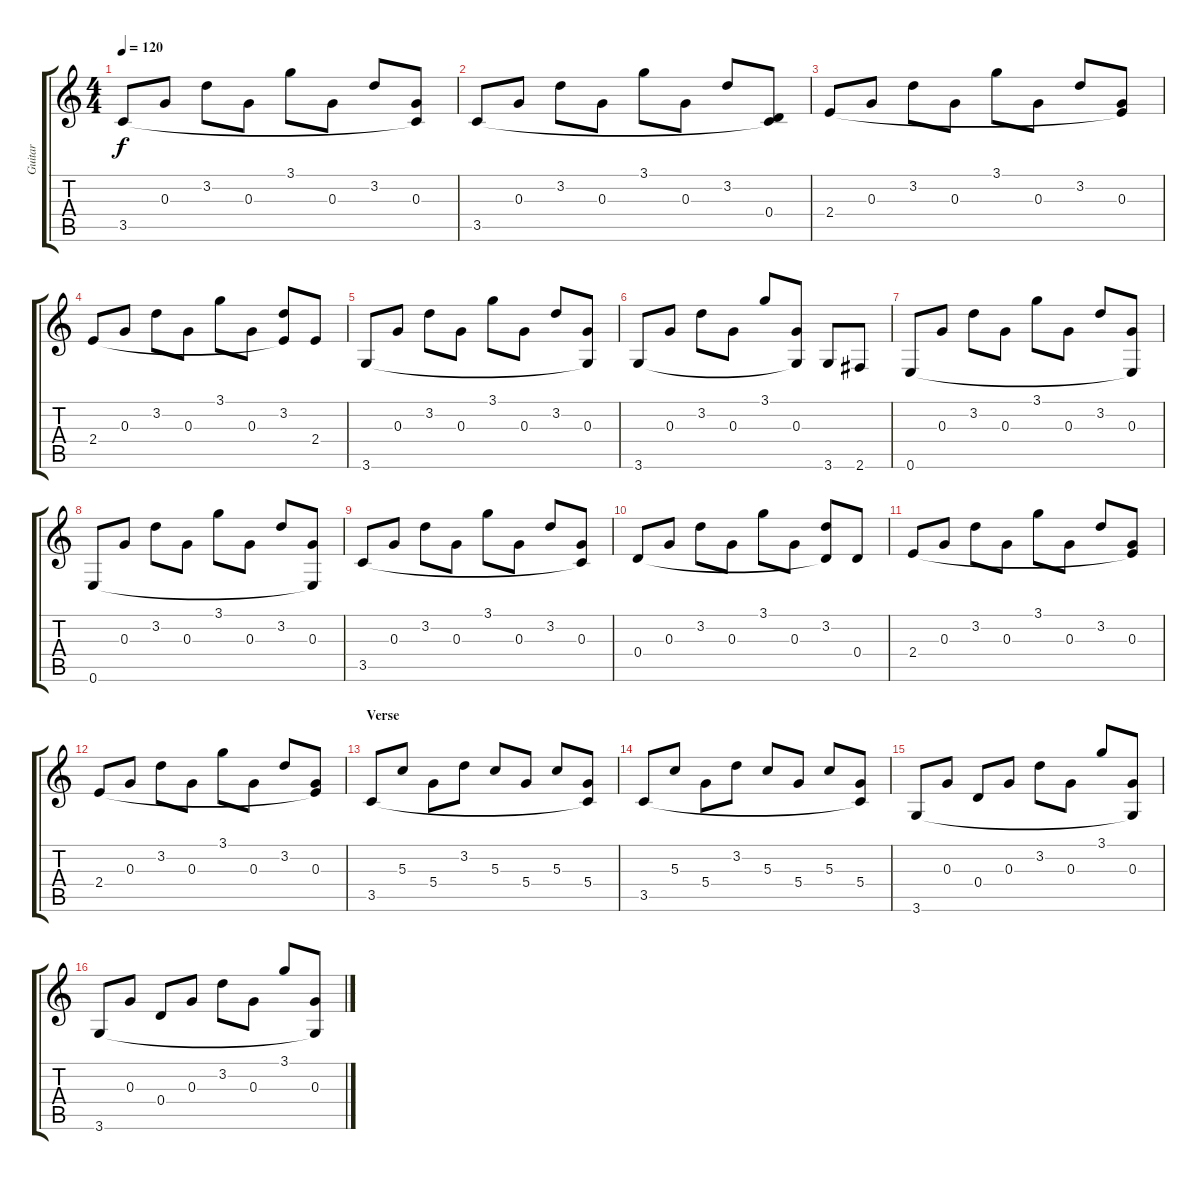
\track ("Guitar" "Guitar") {instrument acousticguitarnylon}
\staff {score tabs}
\tuning (E4 B3 G3 D3 A2 E2) {hide}
\ts (4 4)
\tempo 120
\clef g2
\ks c
3.5.8{dy f} 0.3.8 3.2.8 0.3.8 3.1.8 0.3.8 3.2.8 (0.3 3.5{t}).8 |
3.5.8 0.3.8 3.2.8 0.3.8 3.1.8 0.3.8 3.2.8 (0.4 3.5{t}).8 |
2.4.8 0.3.8 3.2.8 0.3.8 3.1.8 0.3.8 3.2.8 (0.3 2.4{t}).8 |
2.4.8 0.3.8 3.2.8 0.3.8 3.1.8 0.3.8 (3.2 2.4{t}).8 2.4.8 |
3.6.8 0.3.8 3.2.8 0.3.8 3.1.8 0.3.8 3.2.8 (0.3 3.6{t}).8 |
3.6.8 0.3.8 3.2.8 0.3.8 3.1.8 (0.3 3.6{t}).8 3.6.8 2.6.8 |
0.6.8 0.3.8 3.2.8 0.3.8 3.1.8 0.3.8 3.2.8 (0.3 0.6{t}).8 |
0.6.8 0.3.8 3.2.8 0.3.8 3.1.8 0.3.8 3.2.8 (0.3 0.6{t}).8 |
3.5.8 0.3.8 3.2.8 0.3.8 3.1.8 0.3.8 3.2.8 (0.3 3.5{t}).8 |
0.4.8 0.3.8 3.2.8 0.3.8 3.1.8 0.3.8 (3.2 0.4{t}).8 0.4.8 |
2.4.8 0.3.8 3.2.8 0.3.8 3.1.8 0.3.8 3.2.8 (0.3 2.4{t}).8 |
2.4.8 0.3.8 3.2.8 0.3.8 3.1.8 0.3.8 3.2.8 (0.3 2.4{t}).8 |
\section ("" "Verse")
3.5.8 5.3.8 5.4.8 3.2.8 5.3.8 5.4.8 5.3.8 (5.4 3.5{t}).8 |
3.5.8 5.3.8 5.4.8 3.2.8 5.3.8 5.4.8 5.3.8 (5.4 3.5{t}).8 |
3.6.8 0.3.8 0.4.8 0.3.8 3.2.8 0.3.8 3.1.8 (0.3 3.6{t}).8 |
3.6.8 0.3.8 0.4.8 0.3.8 3.2.8 0.3.8 3.1.8 (0.3 3.6{t}).8
